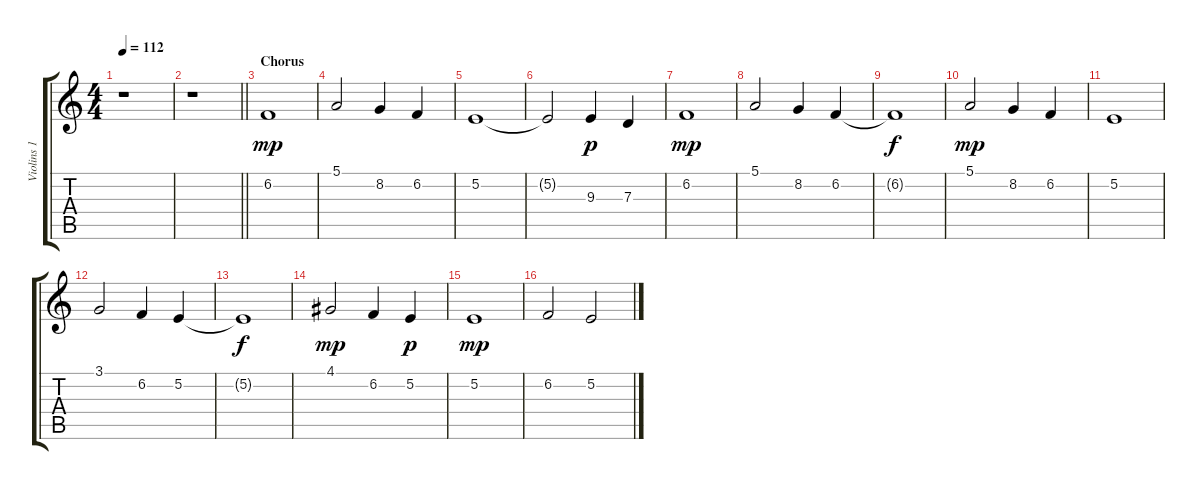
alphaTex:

\track ("Violins 1" "Violins 1") {instrument violin}
\staff {score tabs}
\tuning (E4 B3 G3 D3 A2 E2) {hide}
\ts (4 4)
\tempo 112
\clef g2
\ks c
r.1{dy f} |
\barLineRight lightlight
r.1 |
\section ("" "Chorus")
6.2.1{dy mp} |
5.1.2 8.2.4 6.2.4 |
5.2.1 |
5.2{t}.2 9.3.4{dy p} 7.3.4 |
6.2.1{dy mp} |
5.1.2 8.2.4 6.2.4 |
6.2{t}.1{dy f} |
5.1.2{dy mp} 8.2.4 6.2.4 |
5.2.1 |
3.1.2 6.2.4 5.2.4 |
5.2{t}.1{dy f} |
4.1.2{dy mp} 6.2.4 5.2.4{dy p} |
5.2.1{dy mp} |
6.2.2 5.2.2
